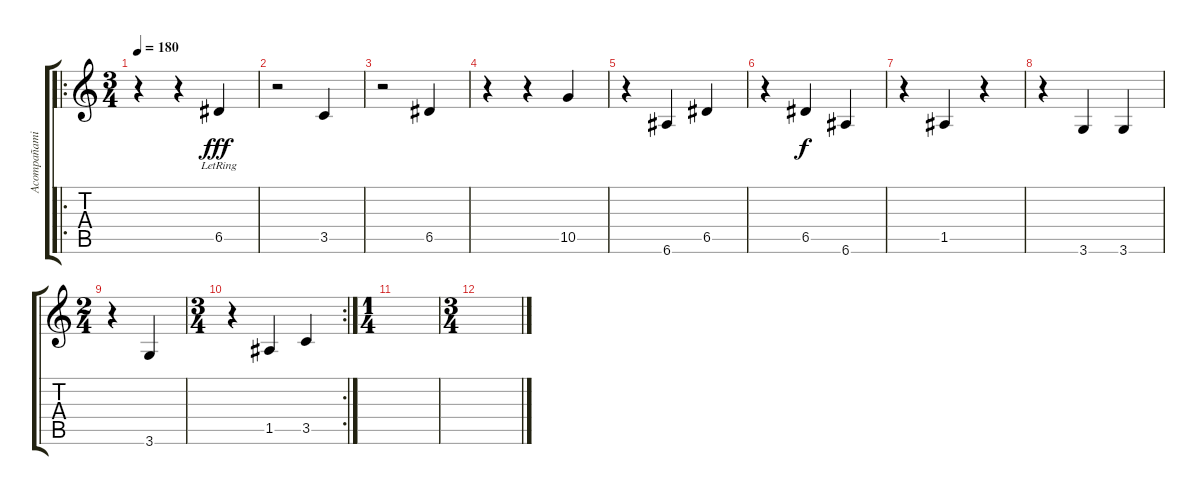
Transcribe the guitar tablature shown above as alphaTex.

\track ("Acompañamiento" "Acompañami") {instrument electricbassfinger}
\staff {score tabs}
\tuning (E4 B3 G3 D3 A2 E2) {hide}
\ro
\ts (3 4)
\tempo 180
\clef g2
\ks c
r.4{dy fff instrument electricbassfinger} r.4 6.5{lr}.4 |
r.2 3.5.4 |
r.2 6.5.4 |
r.4 r.4 10.5.4 |
r.4 6.6.4 6.5.4 |
r.4 6.5.4{dy f} 6.6.4 |
r.4 1.5.4 r.4 |
r.4 3.6.4 3.6.4 |
\ts (2 4)
r.4 3.6.4 |
\rc 2
\ts (3 4)
r.4 1.5.4 3.5.4 |
\ts (1 4)
|
\ts (3 4)
